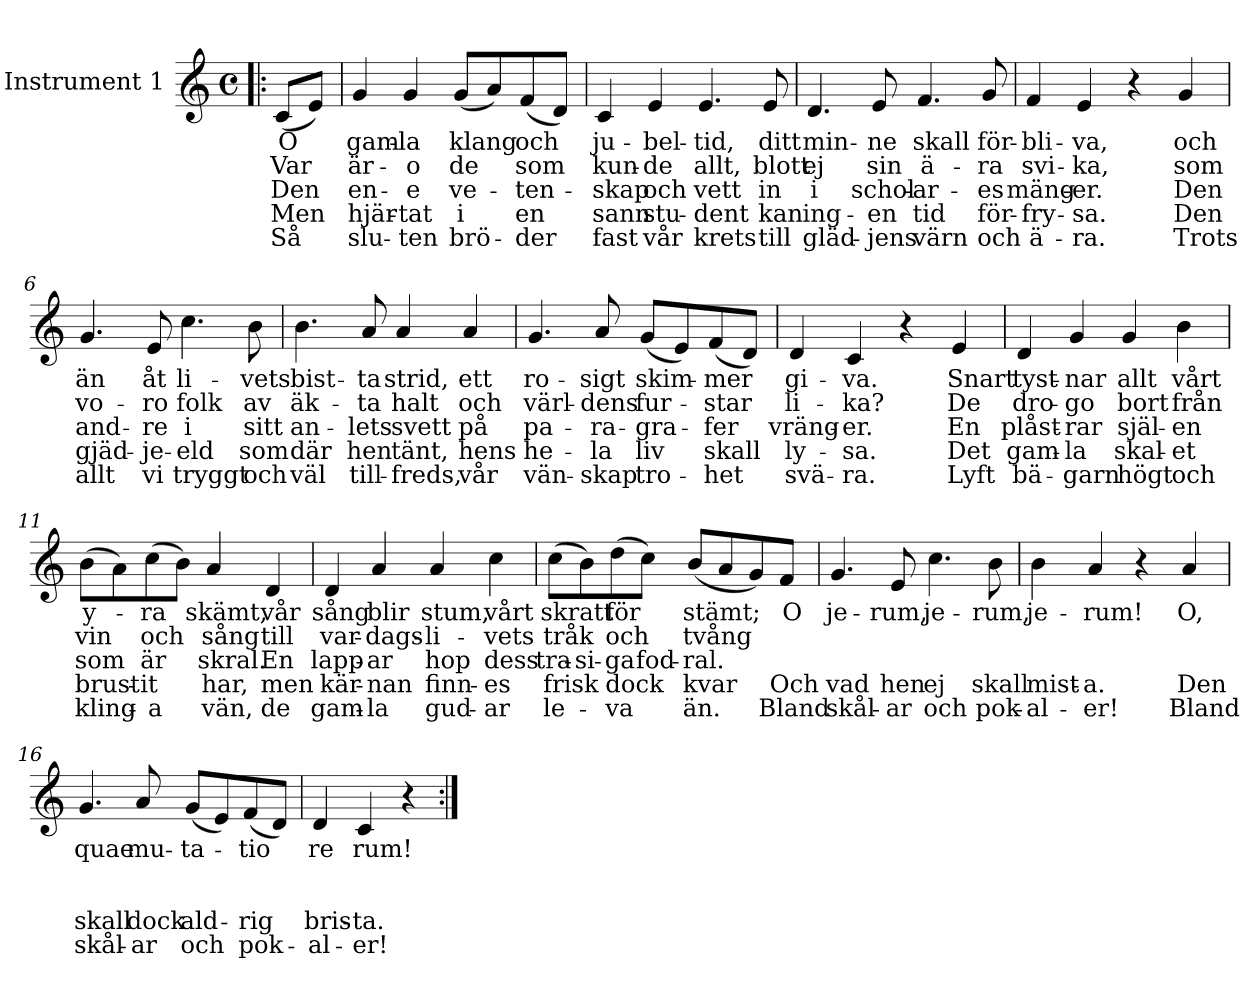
**kern	**text	**text	**text	**text	**text
*part1	*part1	*part1	*part1	*part1	*part1
*staff1	*staff1	*staff1	*staff1	*staff1	*staff1
*I"Instrument 1	*	*	*	*	*
*clefG2	*	*	*	*	*
*k[]	*	*	*	*	*
*M4/4	*	*	*	*	*
*met(c)	*	*	*	*	*
=1!|:	=1!|:	=1!|:	=1!|:	=1!|:	=1!|:
!	!LO:LY:b	!LO:LY:b	!LO:LY:b	!LO:LY:b	!LO:LY:b
(<8c/L	O	Var	Den	Men	Så
8e/J)	.	.	.	.	.
=2	=2	=2	=2	=2	=2
!	!LO:LY:b	!LO:LY:b	!LO:LY:b	!LO:LY:b	!LO:LY:b
4g/	gam-	är-	en-	hjär-	slu-
!	!LO:LY:b	!LO:LY:b	!LO:LY:b	!LO:LY:b	!LO:LY:b
4g/	-la	-o	-e	-tat	-ten
!	!LO:LY:b	!LO:LY:b	!LO:LY:b	!LO:LY:b	!LO:LY:b
(<8g/L	klang	de	ve-	i	-brö-
8a/)	.	.	.	.	.
!	!LO:LY:b	!LO:LY:b	!LO:LY:b	!LO:LY:b	!LO:LY:b
(<8f/	och	som	-ten-	en	-der
8d/J)	.	.	.	.	.
=3	=3	=3	=3	=3	=3
!	!LO:LY:b	!LO:LY:b	!LO:LY:b	!LO:LY:b	!LO:LY:b
4c/	ju-	kun-	-skap	sann	fast
!	!LO:LY:b	!LO:LY:b	!LO:LY:b	!LO:LY:b	!LO:LY:b
4e/	-bel-	-de	och	stu-	vår
!	!LO:LY:b	!LO:LY:b	!LO:LY:b	!LO:LY:b	!LO:LY:b
4.e/	tid,	allt,	vett	-dent	krets
!	!LO:LY:b	!LO:LY:b	!LO:LY:b	!LO:LY:b	!LO:LY:b
8e/	ditt	blott	in	kan	till
=4	=4	=4	=4	=4	=4
!	!LO:LY:b	!LO:LY:b	!LO:LY:b	!LO:LY:b	!LO:LY:b
4.d/	min-	ej	i	ing-	gläd-
!	!LO:LY:b	!LO:LY:b	!LO:LY:b	!LO:LY:b	!LO:LY:b
8e/	ne	sin	schol-	en	-jens
!	!LO:LY:b	!LO:LY:b	!LO:LY:b	!LO:LY:b	!LO:LY:b
4.f/	skall	ä-	-ar-	tid	värn
!	!LO:LY:b	!LO:LY:b	!LO:LY:b	!LO:LY:b	!LO:LY:b
8g/	för-	-ra	-es	för-	och
=5	=5	=5	=5	=5	=5
!	!LO:LY:b	!LO:LY:b	!LO:LY:b	!LO:LY:b	!LO:LY:b
4f/	-bli-	svi-	mäng-	-fry-	ä-
!	!LO:LY:b	!LO:LY:b	!LO:LY:b	!LO:LY:b	!LO:LY:b
4e/	va,	-ka,	-er.	-sa.	-ra.
4r	.	.	.	.	.
!	!LO:LY:b	!LO:LY:b	!LO:LY:b	!LO:LY:b	!LO:LY:b
4g/	och	som	Den	Den	Trots
=6	=6	=6	=6	=6	=6
!	!LO:LY:b	!LO:LY:b	!LO:LY:b	!LO:LY:b	!LO:LY:b
4.g/	än	vo-	and-	gjäd-	allt
!	!LO:LY:b	!LO:LY:b	!LO:LY:b	!LO:LY:b	!LO:LY:b
8e/	åt	-ro	-re	-je-	vi
!	!LO:LY:b	!LO:LY:b	!LO:LY:b	!LO:LY:b	!LO:LY:b
4.cc\	li-	folk	i	-eld	tryggt
!	!LO:LY:b	!LO:LY:b	!LO:LY:b	!LO:LY:b	!LO:LY:b
8b\	-vets	av	sitt	som	och
=7	=7	=7	=7	=7	=7
!	!LO:LY:b	!LO:LY:b	!LO:LY:b	!LO:LY:b	!LO:LY:b
4.b\	bist-	äk-	an-	där	väl
!	!LO:LY:b	!LO:LY:b	!LO:LY:b	!LO:LY:b	!LO:LY:b
8a/	-ta	-ta	-lets	hen	till-
!	!LO:LY:b	!LO:LY:b	!LO:LY:b	!LO:LY:b	!LO:LY:b
4a/	strid,	halt	svett	tänt,	-freds,
!	!LO:LY:b	!LO:LY:b	!LO:LY:b	!LO:LY:b	!LO:LY:b
4a/	ett	och	på	hens	vår
=8	=8	=8	=8	=8	=8
!	!LO:LY:b	!LO:LY:b	!LO:LY:b	!LO:LY:b	!LO:LY:b
4.g/	ro-	värl-	pa-	he-	vän-
!	!LO:LY:b	!LO:LY:b	!LO:LY:b	!LO:LY:b	!LO:LY:b
8a/	-sigt	-dens	-ra-	-la	-skap
!	!LO:LY:b	!LO:LY:b	!LO:LY:b	!LO:LY:b	!LO:LY:b
(<8g/L	skim-	fur-	-gra-	liv	-tro-
8e/)	.	.	.	.	.
!	!LO:LY:b	!LO:LY:b	!LO:LY:b	!LO:LY:b	!LO:LY:b
(<8f/	-mer	-star	-fer	skall	-het
8d/J)	.	.	.	.	.
=9	=9	=9	=9	=9	=9
!	!LO:LY:b	!LO:LY:b	!LO:LY:b	!LO:LY:b	!LO:LY:b
4d/	gi-	li-	vräng-	ly-	svä-
!	!LO:LY:b	!LO:LY:b	!LO:LY:b	!LO:LY:b	!LO:LY:b
4c/	-va.	-ka?	-er.	-sa.	-ra.
4r	.	.	.	.	.
!	!LO:LY:b	!LO:LY:b	!LO:LY:b	!LO:LY:b	!LO:LY:b
4e/	Snart	De	En	Det	Lyft
!!LO:LB:g=z
=10	=10	=10	=10	=10	=10
!	!LO:LY:b	!LO:LY:b	!LO:LY:b	!LO:LY:b	!LO:LY:b
4d/	tyst-	dro-	plåst-	gam-	bä-
!	!LO:LY:b	!LO:LY:b	!LO:LY:b	!LO:LY:b	!LO:LY:b
4g/	nar	-go	-rar	-la	-garn
!	!LO:LY:b	!LO:LY:b	!LO:LY:b	!LO:LY:b	!LO:LY:b
4g/	allt	bort	själ-	skal-	högt
!	!LO:LY:b	!LO:LY:b	!LO:LY:b	!LO:LY:b	!LO:LY:b
4b\	vårt	från	-en	et	och
=11	=11	=11	=11	=11	=11
!	!LO:LY:b	!LO:LY:b	!LO:LY:b	!LO:LY:b	!LO:LY:b
(>8b\L	y-	vin	som	brust-	kling-
8a\)	.	.	.	.	.
!	!LO:LY:b	!LO:LY:b	!LO:LY:b	!LO:LY:b	!LO:LY:b
(>8cc\	ra	och	är	-it	-a
8b\J)	.	.	.	.	.
!	!LO:LY:b	!LO:LY:b	!LO:LY:b	!LO:LY:b	!LO:LY:b
4a/	skämt,	sång	skral.	har,	vän,
!	!LO:LY:b	!LO:LY:b	!LO:LY:b	!LO:LY:b	!LO:LY:b
4d/	vår	till	En	men	de
=12	=12	=12	=12	=12	=12
!	!LO:LY:b	!LO:LY:b	!LO:LY:b	!LO:LY:b	!LO:LY:b
4d/	sång	var-	lapp-	kär-	gam-
!	!LO:LY:b	!LO:LY:b	!LO:LY:b	!LO:LY:b	!LO:LY:b
4a/	blir	-dags-	-ar	-nan	-la
!	!LO:LY:b	!LO:LY:b	!LO:LY:b	!LO:LY:b	!LO:LY:b
4a/	stum,	-li-	hop	finn-	gud-
!	!LO:LY:b	!LO:LY:b	!LO:LY:b	!LO:LY:b	!LO:LY:b
4cc\	vårt	-vets	dess	-es	-ar
=13	=13	=13	=13	=13	=13
!	!LO:LY:b	!LO:LY:b	!LO:LY:b	!LO:LY:b	!LO:LY:b
(>8cc\L	skratt	tråk	tra-	frisk	-le-
!	!	!	!LO:LY:b	!	!
8b\)	.	.	-si-	.	.
!	!LO:LY:b	!LO:LY:b	!LO:LY:b	!LO:LY:b	!LO:LY:b
(>8dd\	-för	och	-ga	dock	-va
!	!	!	!LO:LY:b	!	!
8cc\J)	.	.	fod-	.	.
!	!LO:LY:b	!LO:LY:b	!LO:LY:b	!LO:LY:b	!LO:LY:b
(<8b/L	stämt;	tvång	-ral.	kvar	än.
8a/	.	.	.	.	.
8g/)	.	.	.	.	.
!	!LO:LY:b	!	!	!LO:LY:b	!LO:LY:b
8f/J	O	.	.	Och	Bland
=14	=14	=14	=14	=14	=14
!	!LO:LY:b	!	!	!LO:LY:b	!LO:LY:b
4.g/	je-	.	.	vad	skål-
!	!LO:LY:b	!	!	!LO:LY:b	!LO:LY:b
8e/	-rum,	.	.	hen	-ar
!	!LO:LY:b	!	!	!LO:LY:b	!LO:LY:b
4.cc\	je-	.	.	ej	och
!	!LO:LY:b	!	!	!LO:LY:b	!LO:LY:b
8b\	-rum,	.	.	skall	pok-
=15	=15	=15	=15	=15	=15
!	!LO:LY:b	!	!	!LO:LY:b	!LO:LY:b
4b\	je-	.	.	mist-	-al-
!	!LO:LY:b	!	!	!LO:LY:b	!LO:LY:b
4a/	-rum!	.	.	-a.	-er!
4r	.	.	.	.	.
!	!LO:LY:b	!	!	!LO:LY:b	!LO:LY:b
4a/	O,	.	.	Den	Bland
=16	=16	=16	=16	=16	=16
!	!LO:LY:b	!	!	!LO:LY:b	!LO:LY:b
4.g/	quae	.	.	skall	skål-
!	!LO:LY:b	!	!	!LO:LY:b	!LO:LY:b
8a/	mu-	.	.	dock	-ar
!	!LO:LY:b	!	!	!LO:LY:b	!LO:LY:b
(<8g/L	-ta-	.	.	ald-	och
8e/)	.	.	.	.	.
!	!LO:LY:b	!	!	!LO:LY:b	!LO:LY:b
(<8f/	-tio	.	.	-rig	pok-
8d/J)	.	.	.	.	.
=17	=17	=17	=17	=17	=17
!	!LO:LY:b	!	!	!LO:LY:b	!LO:LY:b
4d/	re	.	.	bris-	-al-
!	!LO:LY:b	!	!	!LO:LY:b	!LO:LY:b
4c/	rum!	.	.	-ta.	-er!
4r	.	.	.	.	.
=:|!	=:|!	=:|!	=:|!	=:|!	=:|!
*-	*-	*-	*-	*-	*-
